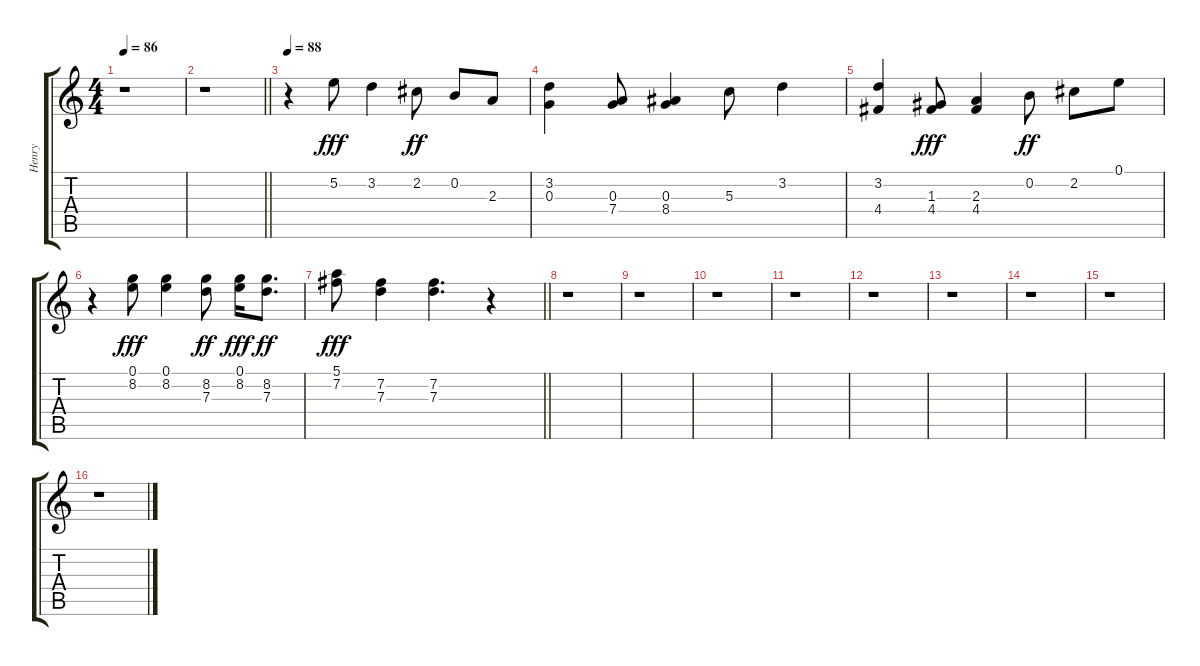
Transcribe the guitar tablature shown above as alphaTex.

\track ("Henry" "Henry") {instrument overdrivenguitar}
\staff {score tabs}
\tuning (E4 B3 G3 D3 A2 E2) {hide}
\ts (4 4)
\tempo 86
\clef g2
\ks c
r.1{dy fff} |
\barLineRight lightlight
r.1 |
\tempo 88
r.4 5.2.8 3.2.4 2.2.8{dy ff} 0.2.8 2.3.8 |
(3.2 0.3).4 (0.3 7.4).8 (0.3 8.4).4 5.3.8 3.2.4 |
(3.2 4.4).4 (1.3 4.4).8{dy fff} (2.3 4.4).4 0.2.8{dy ff} 2.2.8 0.1.8 |
r.4 (0.1 8.2).8{dy fff} (0.1 8.2).4 (8.2 7.3).8{dy ff} (0.1 8.2).16{dy fff} (8.2 7.3).8{d dy ff} |
\barLineRight lightlight
(5.1 7.2).8{dy fff} (7.2 7.3).4 (7.2 7.3).4{d} r.4 |
r.1 |
r.1 |
r.1 |
r.1 |
r.1 |
r.1 |
r.1 |
r.1 |
r.1
